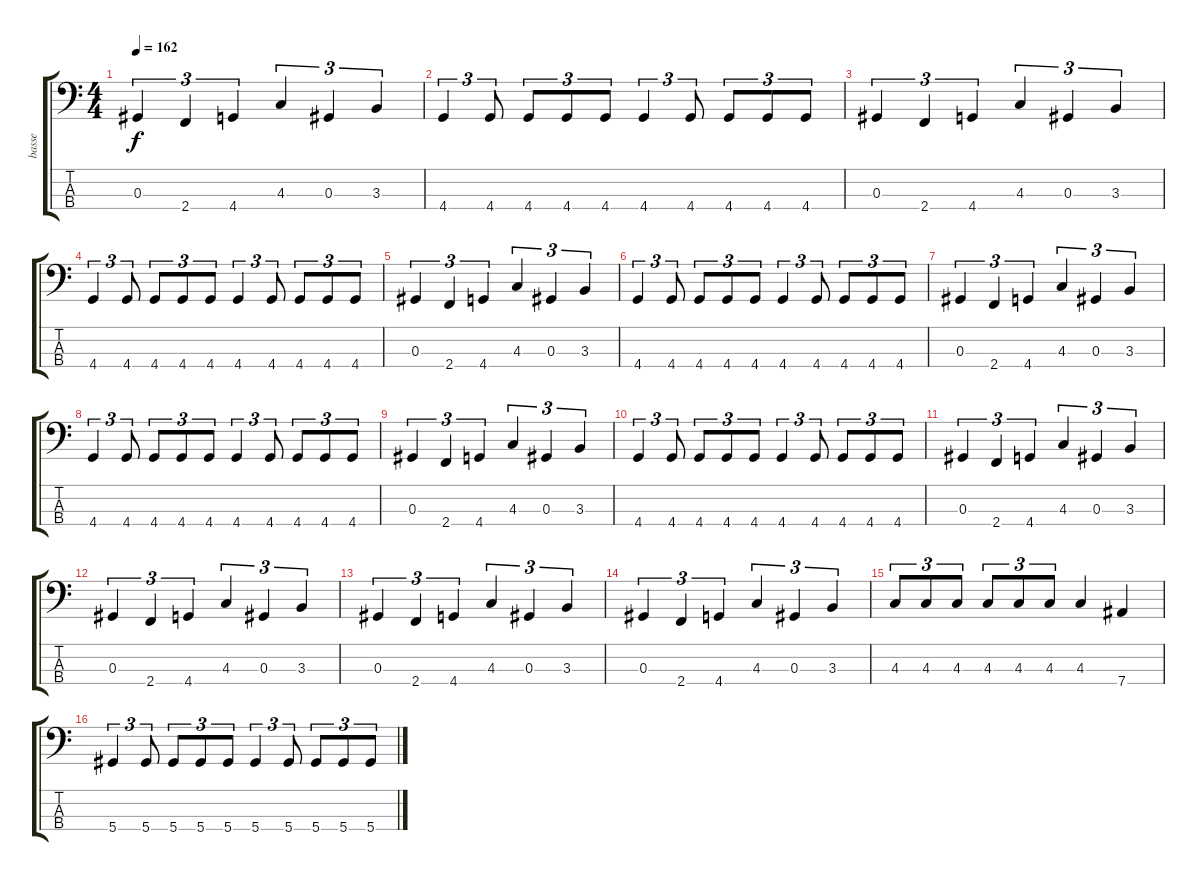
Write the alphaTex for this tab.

\track ("basse" "basse") {instrument electricbasspick}
\staff {score tabs}
\tuning (Gb2 Db2 Ab1 Eb1) {hide}
\ts (4 4)
\tempo 162
\clef f4
\ks c
0.3.4{tu (3 2) dy f} 2.4.4{tu (3 2)} 4.4.4{tu (3 2)} 4.3.4{tu (3 2)} 0.3.4{tu (3 2)} 3.3.4{tu (3 2)} |
4.4.4{tu (3 2)} 4.4.8{tu (3 2)} 4.4.8{tu (3 2)} 4.4.8{tu (3 2)} 4.4.8{tu (3 2)} 4.4.4{tu (3 2)} 4.4.8{tu (3 2)} 4.4.8{tu (3 2)} 4.4.8{tu (3 2)} 4.4.8{tu (3 2)} |
0.3.4{tu (3 2)} 2.4.4{tu (3 2)} 4.4.4{tu (3 2)} 4.3.4{tu (3 2)} 0.3.4{tu (3 2)} 3.3.4{tu (3 2)} |
4.4.4{tu (3 2)} 4.4.8{tu (3 2)} 4.4.8{tu (3 2)} 4.4.8{tu (3 2)} 4.4.8{tu (3 2)} 4.4.4{tu (3 2)} 4.4.8{tu (3 2)} 4.4.8{tu (3 2)} 4.4.8{tu (3 2)} 4.4.8{tu (3 2)} |
0.3.4{tu (3 2)} 2.4.4{tu (3 2)} 4.4.4{tu (3 2)} 4.3.4{tu (3 2)} 0.3.4{tu (3 2)} 3.3.4{tu (3 2)} |
4.4.4{tu (3 2)} 4.4.8{tu (3 2)} 4.4.8{tu (3 2)} 4.4.8{tu (3 2)} 4.4.8{tu (3 2)} 4.4.4{tu (3 2)} 4.4.8{tu (3 2)} 4.4.8{tu (3 2)} 4.4.8{tu (3 2)} 4.4.8{tu (3 2)} |
0.3.4{tu (3 2)} 2.4.4{tu (3 2)} 4.4.4{tu (3 2)} 4.3.4{tu (3 2)} 0.3.4{tu (3 2)} 3.3.4{tu (3 2)} |
4.4.4{tu (3 2)} 4.4.8{tu (3 2)} 4.4.8{tu (3 2)} 4.4.8{tu (3 2)} 4.4.8{tu (3 2)} 4.4.4{tu (3 2)} 4.4.8{tu (3 2)} 4.4.8{tu (3 2)} 4.4.8{tu (3 2)} 4.4.8{tu (3 2)} |
0.3.4{tu (3 2)} 2.4.4{tu (3 2)} 4.4.4{tu (3 2)} 4.3.4{tu (3 2)} 0.3.4{tu (3 2)} 3.3.4{tu (3 2)} |
4.4.4{tu (3 2)} 4.4.8{tu (3 2)} 4.4.8{tu (3 2)} 4.4.8{tu (3 2)} 4.4.8{tu (3 2)} 4.4.4{tu (3 2)} 4.4.8{tu (3 2)} 4.4.8{tu (3 2)} 4.4.8{tu (3 2)} 4.4.8{tu (3 2)} |
0.3.4{tu (3 2)} 2.4.4{tu (3 2)} 4.4.4{tu (3 2)} 4.3.4{tu (3 2)} 0.3.4{tu (3 2)} 3.3.4{tu (3 2)} |
0.3.4{tu (3 2)} 2.4.4{tu (3 2)} 4.4.4{tu (3 2)} 4.3.4{tu (3 2)} 0.3.4{tu (3 2)} 3.3.4{tu (3 2)} |
0.3.4{tu (3 2)} 2.4.4{tu (3 2)} 4.4.4{tu (3 2)} 4.3.4{tu (3 2)} 0.3.4{tu (3 2)} 3.3.4{tu (3 2)} |
0.3.4{tu (3 2)} 2.4.4{tu (3 2)} 4.4.4{tu (3 2)} 4.3.4{tu (3 2)} 0.3.4{tu (3 2)} 3.3.4{tu (3 2)} |
4.3.8{tu (3 2)} 4.3.8{tu (3 2)} 4.3.8{tu (3 2)} 4.3.8{tu (3 2)} 4.3.8{tu (3 2)} 4.3.8{tu (3 2)} 4.3.4 7.4.4 |
5.4.4{tu (3 2)} 5.4.8{tu (3 2)} 5.4.8{tu (3 2)} 5.4.8{tu (3 2)} 5.4.8{tu (3 2)} 5.4.4{tu (3 2)} 5.4.8{tu (3 2)} 5.4.8{tu (3 2)} 5.4.8{tu (3 2)} 5.4.8{tu (3 2)}
